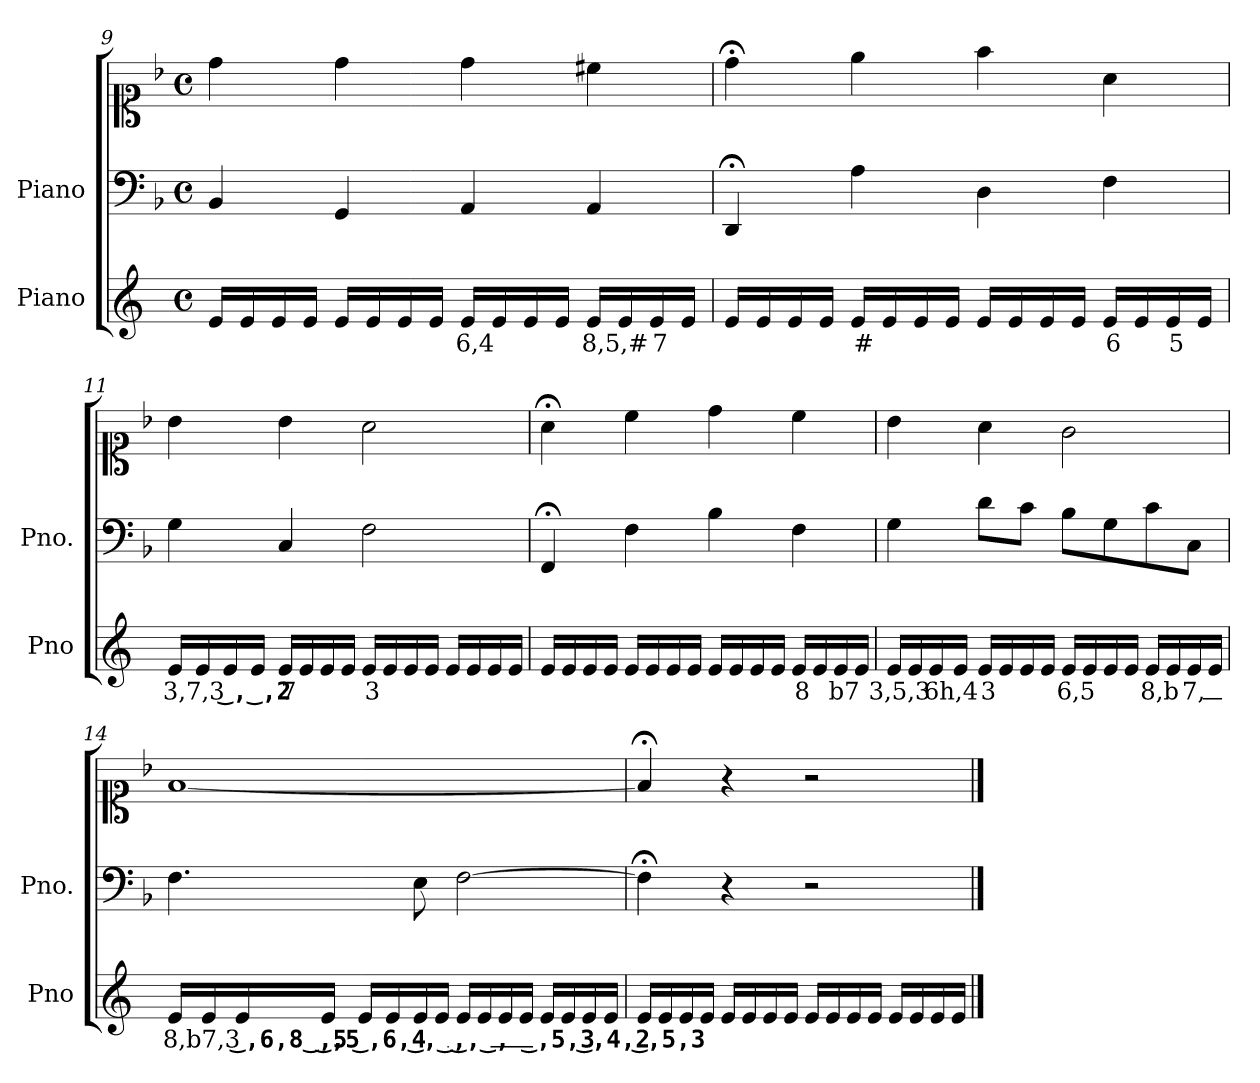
**kern	**text	**kern	**kern
*part2	*part2	*part1	*part1
*staff3	*staff3	*staff2	*staff1
*I"Piano	*	*I"Piano	*
*I'Pno	*	*I'Pno.	*
*clefG2	*	*clefF4	*clefC1
*k[]	*	*k[b-]	*k[b-]
*M4/4	*	*M4/4	*M4/4
*met(c)	*	*met(c)	*met(c)
=9	=9	=9	=9
16e/LL	.	4BB-/	4dd\
16e/	.	.	.
16e/	.	.	.
16e/JJ	.	.	.
16e/LL	.	4GG/	4dd\
16e/	.	.	.
16e/	.	.	.
16e/JJ	.	.	.
!	!LO:LY:b	!	!
16e/LL	6,4	4AA/	4dd\
16e/	.	.	.
16e/	.	.	.
16e/JJ	.	.	.
!	!LO:LY:b	!	!
16e/LL	8,5,#	4AA/	4cc#X\
16e/	.	.	.
!	!LO:LY:b	!	!
16e/	7	.	.
16e/JJ	.	.	.
=10	=10	=10	=10
16e/LL	.	4DD;</	4dd;<\
16e/	.	.	.
16e/	.	.	.
16e/JJ	.	.	.
!	!LO:LY:b	!	!
16e/LL	#	4A\	4ee\
16e/	.	.	.
16e/	.	.	.
16e/JJ	.	.	.
16e/LL	.	4D\	4ff\
16e/	.	.	.
16e/	.	.	.
16e/JJ	.	.	.
!	!LO:LY:b	!	!
16e/LL	6	4F\	4a\
16e/	.	.	.
!	!LO:LY:b	!	!
16e/	5	.	.
16e/JJ	.	.	.
=11	=11	=11	=11
!	!LO:LY:b	!	!
16e/LL	3,7,3	4G\	4b-\
16e/	.	.	.
!	!LO:LY:b	!	!
16e/	_,_,2	.	.
16e/JJ	.	.	.
!	!LO:LY:b	!	!
16e/LL	7	4C/	4b-\
16e/	.	.	.
16e/	.	.	.
16e/JJ	.	.	.
!	!LO:LY:b	!	!
16e/LL	3	2F\	2a\
16e/	.	.	.
16e/	.	.	.
16e/JJ	.	.	.
16e/LL	.	.	.
16e/	.	.	.
16e/	.	.	.
16e/JJ	.	.	.
=12	=12	=12	=12
16e/LL	.	4FF;</	4a;<\
16e/	.	.	.
16e/	.	.	.
16e/JJ	.	.	.
16e/LL	.	4F\	4cc\
16e/	.	.	.
16e/	.	.	.
16e/JJ	.	.	.
16e/LL	.	4B-\	4dd\
16e/	.	.	.
16e/	.	.	.
16e/JJ	.	.	.
!	!LO:LY:b	!	!
16e/LL	8	4F\	4cc\
16e/	.	.	.
!	!LO:LY:b	!	!
16e/	b7	.	.
16e/JJ	.	.	.
=13	=13	=13	=13
!	!LO:LY:b	!	!
16e/LL	3,5,3	4G\	4b-\
16e/	.	.	.
!	!LO:LY:b	!	!
16e/	6h,4	.	.
16e/JJ	.	.	.
!	!LO:LY:b	!	!
16e/LL	3	8d\L	4a\
16e/	.	.	.
16e/	.	8c\J	.
16e/JJ	.	.	.
!	!LO:LY:b	!	!
16e/LL	6,5	8B-\L	2g\
16e/	.	.	.
16e/	.	8G\	.
16e/JJ	.	.	.
!	!LO:LY:b	!	!
16e/LL	8,b	8c\	.
16e/	.	.	.
!	!LO:LY:b	!	!
16e/	7,_	8C\J	.
16e/JJ	.	.	.
=14	=14	=14	=14
!	!LO:LY:b	!	!
16e/LL	8,b7,3	4.F\	[1f
16e/	.	.	.
!	!LO:LY:b	!	!
16e/	_,6,8_,5	.	.
!	!LO:LY:b	!	!
16e/JJ	_,5_	.	.
!	!LO:LY:b	!	!
16e/LL	_,6,4	.	.
16e/	.	.	.
!	!LO:LY:b	!	!
16e/	_,_,_	8E\	.
16e/JJ	.	.	.
!	!LO:LY:b	!	!
16e/LL	_,_,_	[2F\	.
16e/	.	.	.
16e/	.	.	.
16e/JJ	.	.	.
!	!LO:LY:b	!	!
16e/LL	_,5,3	.	.
16e/	.	.	.
!	!LO:LY:b	!	!
16e/	_,4,2	.	.
16e/JJ	.	.	.
=15	=15	=15	=15
!	!LO:LY:b	!	!
16e/LL	_,5,3	4F;<\]	4f;</]
16e/	.	.	.
16e/	.	.	.
16e/JJ	.	.	.
16e/LL	.	4r	4r
16e/	.	.	.
16e/	.	.	.
16e/JJ	.	.	.
16e/LL	.	2r	2r
16e/	.	.	.
16e/	.	.	.
16e/JJ	.	.	.
16e/LL	.	.	.
16e/	.	.	.
16e/	.	.	.
16e/JJ	.	.	.
==	==	==	==
*-	*-	*-	*-
